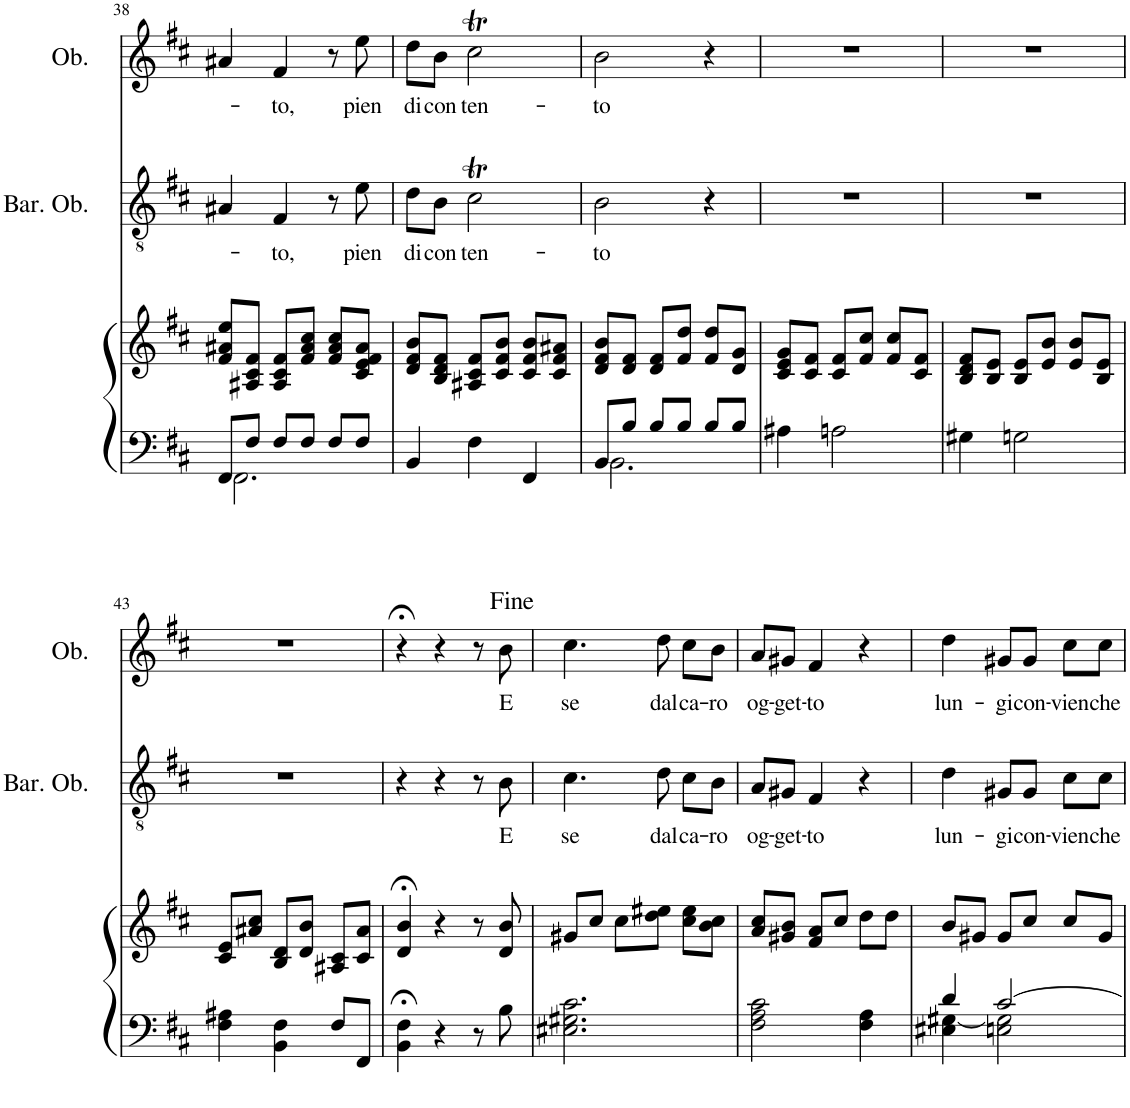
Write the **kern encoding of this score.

**kern	**kern	**kern	**text	**kern	**text
*part3	*part3	*part2	*part2	*part1	*part1
*staff4	*staff3	*staff2	*staff2	*staff1	*staff1
*I"Piano	*	*I"Baritone Oboe	*	*I"Oboe	*
*I'Pno	*	*I'Bar. Ob.	*	*I'Ob.	*
!!LO:PB:g=z
*clefF4	*clefG2	*clefGv2	*	*clefG2	*
*k[f#c#]	*k[f#c#]	*k[f#c#]	*	*k[f#c#]	*
*M3/4	*M3/4	*M3/4	*	*M3/4	*
=38	=38	=38	=38	=38	=38
*^	*	*	*	*	*
8FF#/L	2.FF#\	8f#/ 8a#X/ 8ee/L	4A#X/	.	4a#X/	.
8F#/J	.	8A#X/ 8c#/ 8f#/J	.	.	.	.
!	!	!	!	!LO:LY:b	!	!LO:LY:b
8F#/L	.	8A#/ 8c#/ 8f#/L	4F#/	-to,	4f#/	-to,
8F#/J	.	8f#/ 8a#/ 8cc#/J	.	.	.	.
8F#/L	.	8f#/ 8a#/ 8cc#/L	8r	.	8r	.
!	!	!	!	!LO:LY:b	!	!LO:LY:b
8F#/J	.	8c#/ 8e/ 8f#/ 8a#/J	8e\	pien	8ee\	pien
*v	*v	*	*	*	*	*
=39	=39	=39	=39	=39	=39
!	!	!	!LO:LY:b	!	!LO:LY:b
4BB/	8d/ 8f#/ 8b/L	8d\L	di	8dd\L	di
!	!	!	!LO:LY:b	!	!LO:LY:b
.	8B/ 8d/ 8f#/J	8B\J	con	8b\J	con
!	!	!	!LO:LY:b	!	!LO:LY:b
4F#\	8A#X/ 8c#/ 8f#/L	2c#t\	ten-	2cc#t\	ten-
.	8c#/ 8f#/ 8b/J	.	.	.	.
4FF#/	8c#/ 8f#/ 8b/L	.	.	.	.
.	8c#/ 8f#/ 8a#X/J	.	.	.	.
=40	=40	=40	=40	=40	=40
*^	*	*	*	*	*
!	!	!	!	!LO:LY:b	!	!LO:LY:b
8BB/L	2.BB\	8d/ 8f#/ 8b/L	2B\	-to	2b\	-to
8B/J	.	8d/ 8f#/J	.	.	.	.
8B/L	.	8d/ 8f#/L	.	.	.	.
8B/J	.	8f#/ 8dd/J	.	.	.	.
8B/L	.	8f#/ 8dd/L	4r	.	4r	.
8B/J	.	8d/ 8g/J	.	.	.	.
*v	*v	*	*	*	*	*
=41	=41	=41	=41	=41	=41
4A#X\	8c#/ 8e/ 8g/L	2.r	.	2.r	.
.	8c#/ 8f#/J	.	.	.	.
2An\	8c#/ 8f#/L	.	.	.	.
.	8f#/ 8cc#/J	.	.	.	.
.	8f#/ 8cc#/L	.	.	.	.
.	8c#/ 8f#/J	.	.	.	.
=42	=42	=42	=42	=42	=42
4G#X\	8B/ 8d/ 8f#/L	2.r	.	2.r	.
.	8B/ 8e/J	.	.	.	.
2Gn\	8B/ 8e/L	.	.	.	.
.	8e/ 8b/J	.	.	.	.
.	8e/ 8b/L	.	.	.	.
.	8B/ 8e/J	.	.	.	.
!!LO:LB:g=z
=43	=43	=43	=43	=43	=43
4F#\ 4A#X\	8c#/ 8e/L	2.r	.	2.r	.
.	8a#X/ 8cc#/J	.	.	.	.
4BB\ 4F#\	8B/ 8d/L	.	.	.	.
.	8d/ 8b/J	.	.	.	.
8F#/L	8A#X/ 8c#/L	.	.	.	.
8FF#/J	8c#/ 8a#/J	.	.	.	.
=44	=44	=44	=44	=44	=44
4BB\;< 4F#\;<	4d/;< 4b/;<	4r	.	4r;<	.
4r	4r	4r	.	4r	.
8r	8r	8r	.	8r	.
!	!	!	!LO:LY:b	!	!LO:LY:b
8B\	8d/ 8b/	8B\	E	8b\	E
=45	=45	=45	=45	=45	=45
!	!	!	!LO:LY:b	!	!LO:LY:b
2.E#X\ 2.G#X\ 2.c#\	8g#X/L	4.c#\	se	4.cc#\	se
.	8cc#/J	.	.	.	.
.	8cc#\L	.	.	.	.
!	!	!	!LO:LY:b	!	!LO:LY:b
.	8dd\ 8ee#X\J	8d\	dal	8dd\	dal
!	!	!	!LO:LY:b	!	!LO:LY:b
.	8cc#\ 8ee#\L	8c#\L	ca-	8cc#\L	ca-
!	!	!	!LO:LY:b	!	!LO:LY:b
.	8b\ 8cc#\J	8B\J	-ro	8b\J	-ro
=46	=46	=46	=46	=46	=46
!	!	!	!LO:LY:b	!	!LO:LY:b
2F#\ 2A\ 2c#\	8a/ 8cc#/L	8A/L	og-	8a/L	og-
!	!	!	!LO:LY:b	!	!LO:LY:b
.	8g#X/ 8b/J	8G#X/J	-get-	8g#X/J	-get-
!	!	!	!LO:LY:b	!	!LO:LY:b
.	8f#/ 8a/L	4F#/	-to	4f#/	-to
.	8cc#/J	.	.	.	.
4F#\ 4A\	8dd\L	4r	.	4r	.
.	8dd\J	.	.	.	.
=47	=47	=47	=47	=47	=47
*^	*	*	*	*	*
!	!	!	!	!LO:LY:b	!	!LO:LY:b
4d/	4E#X\ [4G#X\	8b/L	4d\	lun-	4dd\	lun-
.	.	8g#X/J	.	.	.	.
!	!	!	!	!LO:LY:b	!	!LO:LY:b
[2c#/	2En\ 2G#\]	8g#/L	8G#X/L	-gi	8g#X/L	-gi
!	!	!	!	!LO:LY:b	!	!LO:LY:b
.	.	8cc#/J	8G#/J	con-	8g#/J	con-
!	!	!	!	!LO:LY:b	!	!LO:LY:b
.	.	8cc#/L	8c#\L	-vien	8cc#\L	-vien
!	!	!	!	!LO:LY:b	!	!LO:LY:b
.	.	8g#/J	8c#\J	che	8cc#\J	che
*v	*v	*	*	*	*	*
=	=	=	=	=	=
*-	*-	*-	*-	*-	*-
